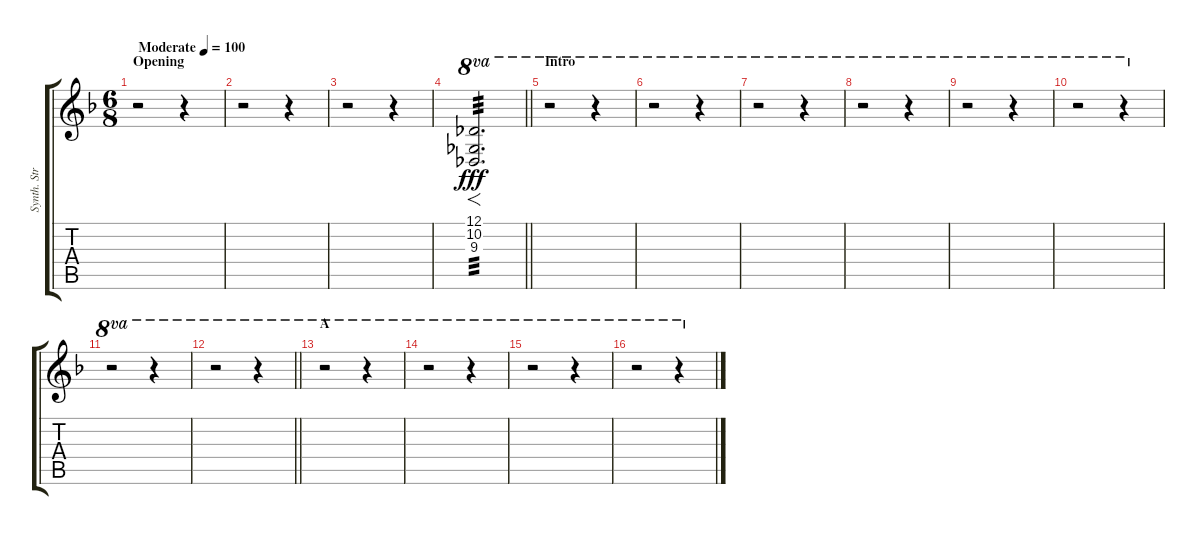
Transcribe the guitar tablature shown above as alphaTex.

\track ("Synth. Strings" "Synth. Str") {instrument stringensemble1}
\staff {score tabs}
\tuning (Db4 Ab3 E3 B2 Gb2 B1) {hide}
\ts (6 8)
\section ("" "Opening")
\tempo (100 "Moderate")
\clef g2
\ks f
r.2{dy fff instrument stringensemble1} r.4 |
r.2 r.4 |
r.2 r.4 |
\barLineRight lightlight
(12.1 10.2 9.3).2{f d ot 8va tp 3} |
\section ("" "Intro")
r.2{ot 8va} r.4{ot 8va} |
r.2{ot 8va} r.4{ot 8va} |
r.2{ot 8va} r.4{ot 8va} |
r.2{ot 8va} r.4{ot 8va} |
r.2{ot 8va} r.4{ot 8va} |
r.2{ot 8va} r.4{ot 8va} |
r.2{ot 8va} r.4{ot 8va} |
\barLineRight lightlight
r.2{ot 8va} r.4{ot 8va} |
\section ("" "A")
r.2{ot 8va} r.4{ot 8va} |
r.2{ot 8va} r.4{ot 8va} |
r.2{ot 8va} r.4{ot 8va} |
r.2{ot 8va} r.4{ot 8va}
